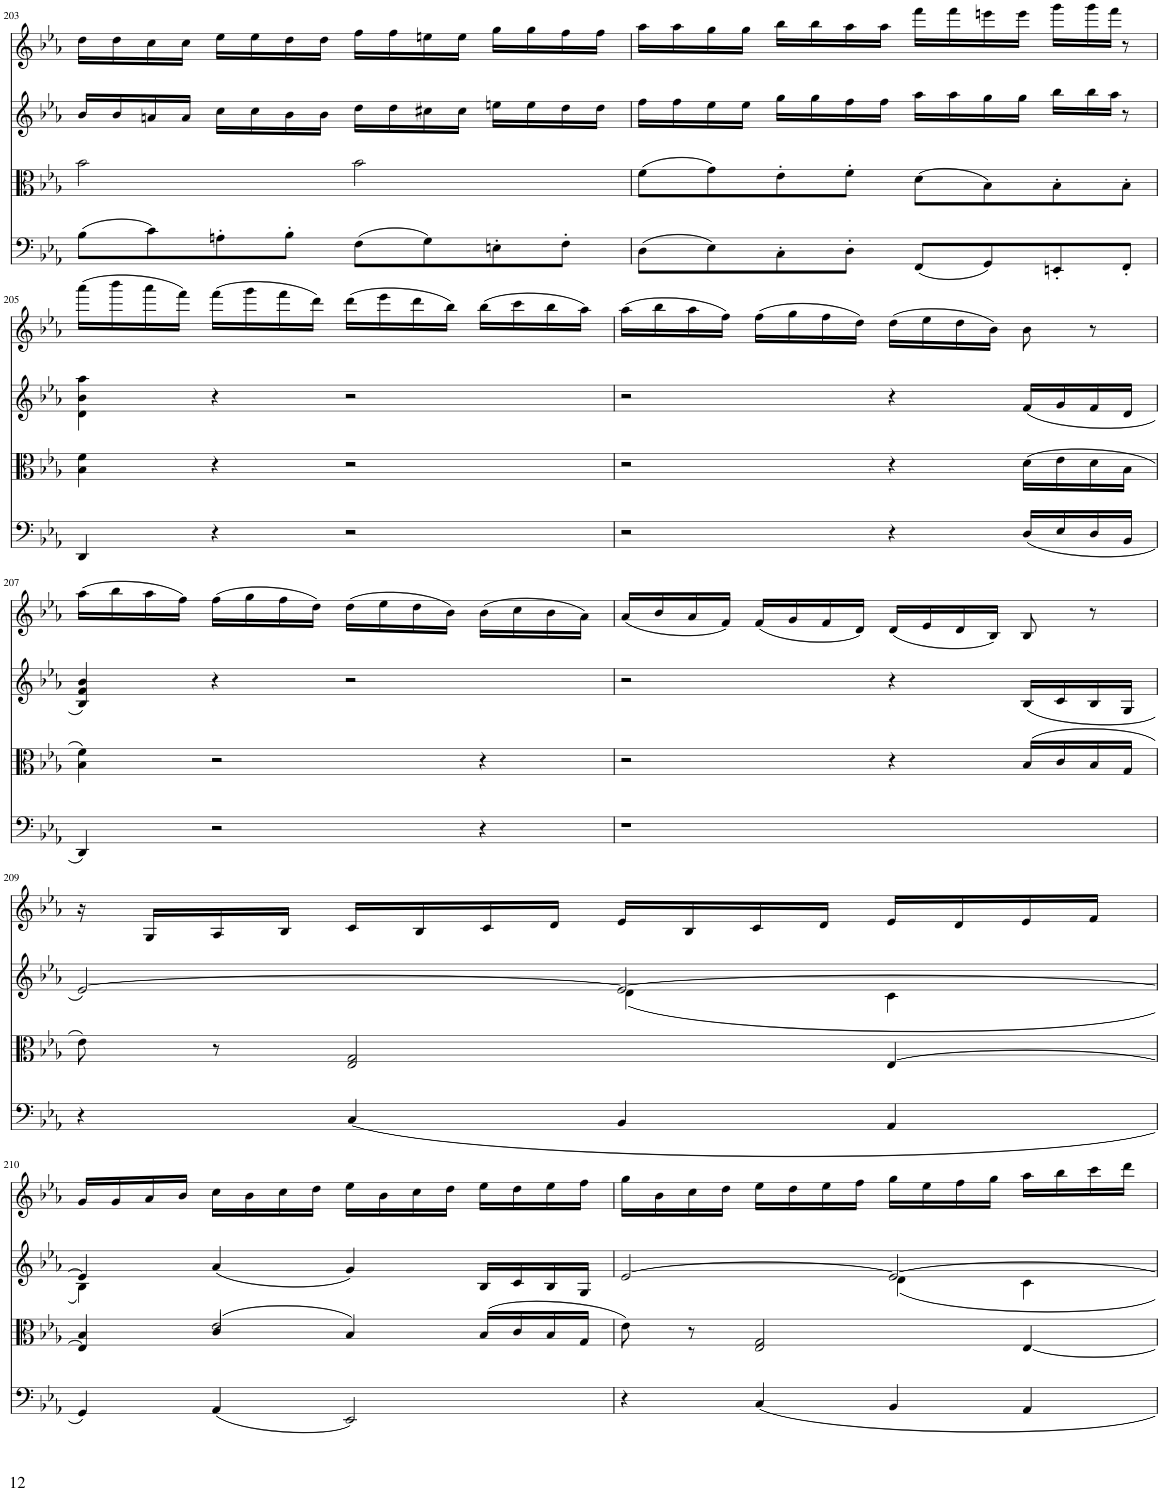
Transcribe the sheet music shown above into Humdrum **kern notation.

**kern	**kern	**kern	**kern
*part4	*part3	*part2	*part1
*staff4	*staff3	*staff2	*staff1
*I"Piano	*I"Piano	*I"Piano	*I"Piano
*I'Pno	*I'Pno	*I'Pno	*I'Pno
!!LO:PB:g=z
*clefF4	*clefC3	*clefG2	*clefG2
*k[b-e-a-]	*k[b-e-a-]	*k[b-e-a-]	*k[b-e-a-]
*M4/4	*M4/4	*M4/4	*M4/4
*met(c)	*met(c)	*met(c)	*met(c)
=203	=203	=203	=203
(8B-\L	2b-\	16b-/LL	16dd\LL
.	.	16b-/	16dd\
8c\)	.	16an/	16cc\
.	.	16a/JJ	16cc\JJ
8An'\	.	16cc\LL	16ee-\LL
.	.	16cc\	16ee-\
8B-'\J	.	16b-\	16dd\
.	.	16b-\JJ	16dd\JJ
(8F\L	2b-\	16dd\LL	16ff\LL
.	.	16dd\	16ff\
8G\)	.	16cc#X\	16een\
.	.	16cc#\JJ	16ee\JJ
8En'\	.	16een\LL	16gg\LL
.	.	16ee\	16gg\
8F'\J	.	16dd\	16ff\
.	.	16dd\JJ	16ff\JJ
=204	=204	=204	=204
(8D\L	(8f\L	16ff\LL	16aa-\LL
.	.	16ff\	16aa-\
8E-\)	8g\)	16ee-\	16gg\
.	.	16ee-\JJ	16gg\JJ
8C'\	8e-'\	16gg\LL	16bb-\LL
.	.	16gg\	16bb-\
8D'\J	8f'\J	16ff\	16aa-\
.	.	16ff\JJ	16aa-\JJ
(8FF/L	(8d\L	16aa-\LL	16fff\LL
.	.	16aa-\	16fff\
8GG/)	8B-\)	16gg\	16eeen\
.	.	16gg\JJ	16eee\JJ
8EEn'/	8B-'\	16bb-\LL	16ggg\LL
.	.	16bb-\	16ggg\
8FF'/J	8B-'\J	16aa-\JJ	16fff\JJ
.	.	8r	8r
16ryy	16ryy	.	.
!!LO:LB:g=z
=205	=205	=205	=205
4DD/	4B-\ 4f\	4d\ 4b-\ 4aa-\	(16aaa-\LL
.	.	.	16bbb-\
.	.	.	16aaa-\
.	.	.	16fff\JJ)
4r	4r	4r	(16fff\LL
.	.	.	16ggg\
.	.	.	16fff\
.	.	.	16ddd\JJ)
2r	2r	2r	(16ddd\LL
.	.	.	16eee-\
.	.	.	16ddd\
.	.	.	16bb-\JJ)
.	.	.	(16bb-\LL
.	.	.	16ccc\
.	.	.	16bb-\
.	.	.	16aa-\JJ)
=206	=206	=206	=206
2r	2r	2r	(16aa-\LL
.	.	.	16bb-\
.	.	.	16aa-\
.	.	.	16ff\JJ)
.	.	.	(16ff\LL
.	.	.	16gg\
.	.	.	16ff\
.	.	.	16dd\JJ)
4r	4r	4r	(16dd\LL
.	.	.	16ee-\
.	.	.	16dd\
.	.	.	16b-\JJ)
(16D/LL	(16d\LL	(16f/LL	8b-\
16E-/	16e-\	16g/	.
16D/	16d\	16f/	8r
16BB-/JJ	16B-\JJ	16d/JJ	.
!!LO:LB:g=z
=207	=207	=207	=207
4DD/)	4B-\ 4f\)	4B-/ 4f/ 4b-/)	(16aa-\LL
.	.	.	16bb-\
.	.	.	16aa-\
.	.	.	16ff\JJ)
2r	2r	4r	(16ff\LL
.	.	.	16gg\
.	.	.	16ff\
.	.	.	16dd\JJ)
.	.	2r	(16dd\LL
.	.	.	16ee-\
.	.	.	16dd\
.	.	.	16b-\JJ)
4r	4r	.	(16b-\LL
.	.	.	16cc\
.	.	.	16b-\
.	.	.	16a-\JJ)
=208	=208	=208	=208
1r	2r	2r	(16a-/LL
.	.	.	16b-/
.	.	.	16a-/
.	.	.	16f/JJ)
.	.	.	(16f/LL
.	.	.	16g/
.	.	.	16f/
.	.	.	16d/JJ)
.	4r	4r	(16d/LL
.	.	.	16e-/
.	.	.	16d/
.	.	.	16B-/JJ)
.	(16B-/LL	(16B-/LL	8B-/
.	16c/	16c/	.
.	16B-/	16B-/	8r
.	16G/JJ	16G/JJ	.
!!LO:LB:g=z
=209	=209	=209	=209
*	*	*^	*
4r	8e-\)	[2e-/)	2ryy	16r
.	.	.	.	16G/LL
.	8r	.	.	16A-/
.	.	.	.	16B-/JJ
(4C/	2E-/ 2G/	.	.	16c/LL
.	.	.	.	16B-/
.	.	.	.	16c/
.	.	.	.	16d/JJ
4BB-/	.	2e-/_	(4d\	16e-/LL
.	.	.	.	16B-/
.	.	.	.	16c/
.	.	.	.	16d/JJ
4AA-/	[4E-/	.	4c\	16e-/LL
.	.	.	.	16d/
.	.	.	.	16e-/
.	.	.	.	16f/JJ
!!LO:LB:g=z
=210	=210	=210	=210	=210
*	*^	*	*	*
4GG/)	4E-/]	4B-/	4e-/]	4B-\)	16g/LL
.	.	.	.	.	16g/
.	.	.	.	.	16a-/
.	.	.	.	.	16b-/JJ
(4AA-/	(4c/	2e-/	(4a-/	4ryy	16cc\LL
.	.	.	.	.	16b-\
.	.	.	.	.	16cc\
.	.	.	.	.	16dd\JJ
2EE-/)	4B-/)	.	4g/)	4ryy	16ee-\LL
.	.	.	.	.	16b-\
.	.	.	.	.	16cc\
.	.	.	.	.	16dd\JJ
.	(16B-/LL	4ryy	16B-/LL	4ryy	16ee-\LL
.	16c/	.	16c/	.	16dd\
.	16B-/	.	16B-/	.	16ee-\
.	16G/JJ	.	16G/JJ	.	16ff\JJ
*	*v	*v	*	*	*
=211	=211	=211	=211	=211
4r	8e-\)	[2e-/	4ryy	16gg\LL
.	.	.	.	16b-\
.	8r	.	.	16cc\
.	.	.	.	16dd\JJ
4C/	2E-/ 2G/	.	4ryy	16ee-\LL
.	.	.	.	16dd\
.	.	.	.	16ee-\
.	.	.	.	16ff\JJ
4BB-/	.	2e-/_	4d\	16gg\LL
.	.	.	.	16ee-\
.	.	.	.	16ff\
.	.	.	.	16gg\JJ
4AA-/	[4E-/	.	4c\	16aa-\LL
.	.	.	.	16bb-\
.	.	.	.	16ccc\
.	.	.	.	16ddd\JJ
*	*	*v	*v	*
=	=	=	=
*-	*-	*-	*-
